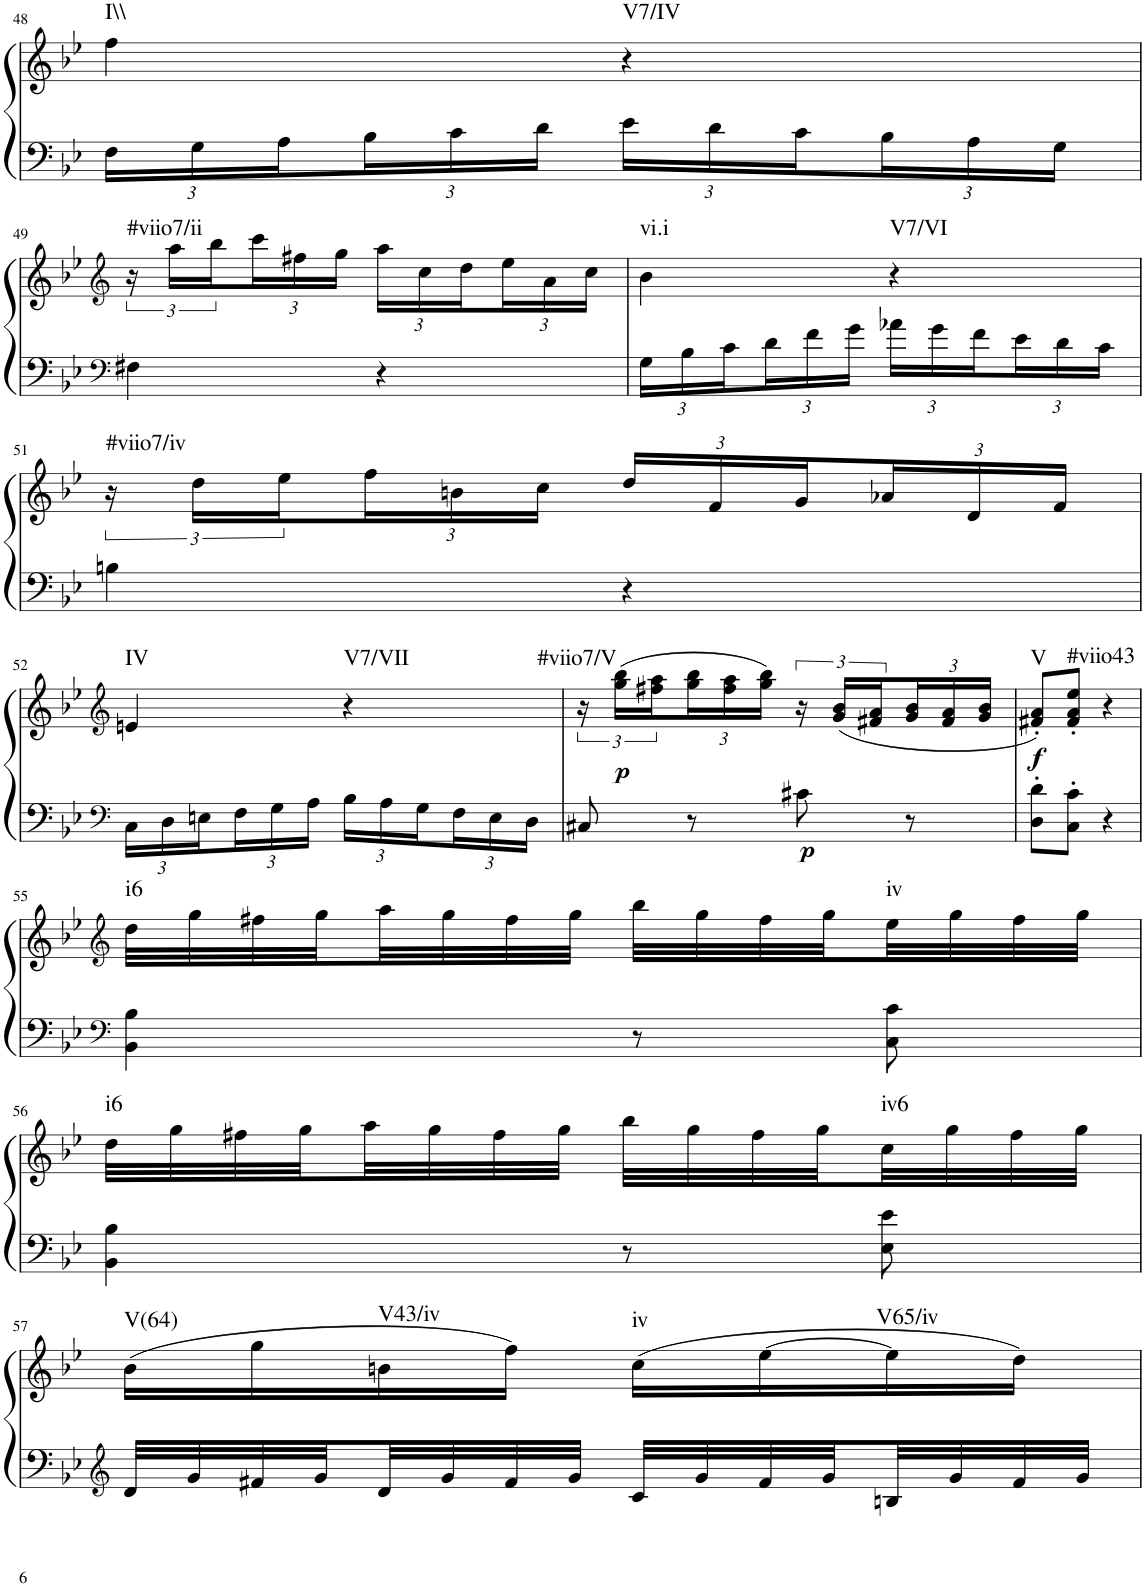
**kern	**kern	**dynam	**harte
*part1	*part1	*part1	*part1
*staff2	*staff1	*staff1/2	*
*I"Klavier linke Hand	*	*	*
!!LO:PB:g=z
*clefF4	*clefG2	*	*
*k[b-e-]	*k[b-e-]	*	*
*M2/4	*M2/4	*	*
=48	=48	=48	=48
*^	*	*	*
*	*Xbrackettup	*	*	*
!	!	!	!	!LO:H:kt=I\\
2ryy	24F\LL	4ff\	.	N
.	24G\	.	.	.
.	24A\	.	.	.
.	24B-\	.	.	.
.	24c\	.	.	.
.	24d\JJ	.	.	.
!	!	!	!	!LO:H:kt=V7/IV
.	24e-\LL	4r	.	N
.	24d\	.	.	.
.	24c\	.	.	.
.	24B-\	.	.	.
.	24A\	.	.	.
.	24G\JJ	.	.	.
*v	*v	*	*	*
!!LO:LB:g=z
=49	=49	=49	=49
*clefF4	*clefG2	*	*
*^	*	*	*
!	!	!	!	!LO:H:kt=#viio7/ii
*v	*v	*	*	*
4F#X\	24r	.	N
.	24aa\LL	.	.
.	24bb-\	.	.
*	*Xbrackettup	*	*
.	24ccc\	.	.
.	24ff#X\	.	.
.	24gg\JJ	.	.
4r	24aa\LL	.	.
.	24cc\	.	.
.	24dd\	.	.
.	24ee-\	.	.
.	24a\	.	.
.	24cc\JJ	.	.
=50	=50	=50	=50
!	!	!	!LO:H:kt=vi.i
24G\LL	4b-\	.	N
24B-\	.	.	.
24c\	.	.	.
24d\	.	.	.
24f\	.	.	.
24g\JJ	.	.	.
!	!	!	!LO:H:kt=V7/VI
24a-X\LL	4r	.	N
24g\	.	.	.
24f\	.	.	.
24e-\	.	.	.
24d\	.	.	.
24c\JJ	.	.	.
!!LO:LB:g=z
=51	=51	=51	=51
*	*brackettup	*	*
!	!	!	!LO:H:kt=#viio7/iv
4Bn\	24r	.	N
.	24dd\LL	.	.
.	24ee-\	.	.
*	*Xbrackettup	*	*
.	24ff\	.	.
.	24bn\	.	.
.	24cc\JJ	.	.
4r	24dd/LL	.	.
.	24f/	.	.
.	24g/	.	.
.	24a-X/	.	.
.	24d/	.	.
.	24f/JJ	.	.
!!LO:LB:g=z
=52	=52	=52	=52
*clefF4	*clefG2	*	*
!	!	!	!LO:H:kt=IV
24C\LL	4en/	.	N
24D\	.	.	.
24En\	.	.	.
24F\	.	.	.
24G\	.	.	.
24A\JJ	.	.	.
!	!	!	!LO:H:kt=V7/VII
24B-\LL	4r	.	N
24A\	.	.	.
24G\	.	.	.
24F\	.	.	.
24E\	.	.	.
24D\JJ	.	.	.
=53	=53	=53	=53
*	*brackettup	*	*
!	!	!	!LO:H:kt=#viio7/V
8C#X/	24r	.	N
!	!	!LO:DY:b	!
.	(24gg\ 24bb-\LL	p	.
.	24ff#X\ 24aa\	.	.
*	*Xbrackettup	*	*
8r	24gg\ 24bb-\	.	.
.	24ff#\ 24aa\	.	.
.	24gg\ 24bb-\JJ)	.	.
*	*brackettup	*	*
!	!	!LO:DY:b=2	!
8c#X\	24r	p	.
.	(24g/ 24b-/LL	.	.
.	24f#X/ 24a/	.	.
*	*Xbrackettup	*	*
8r	24g/ 24b-/	.	.
.	24f#/ 24a/	.	.
.	24g/ 24b-/JJ	.	.
=54	=54	=54	=54
!	!	!LO:DY:b	!LO:H:kt=V
8D\' 8d\'L	8f#X/' 8a/'L)	f	N
!	!	!	!LO:H:kt=#viio43
8C\' 8c\'J	8f#/' 8a/' 8ee-/'J	.	N
4r	4r	.	.
!!LO:LB:g=z
=55	=55	=55	=55
*clefF4	*clefG2	*	*
!	!	!	!LO:H:kt=i6
4BB-\ 4B-\	32dd\LLL	.	N
.	32gg\	.	.
.	32ff#X\	.	.
.	32gg\	.	.
.	32aa\	.	.
.	32gg\	.	.
.	32ff#\	.	.
.	32gg\JJJ	.	.
8r	32bb-\LLL	.	.
.	32gg\	.	.
.	32ff#\	.	.
.	32gg\	.	.
!	!	!	!LO:H:kt=iv
8C\ 8c\	32ee-\	.	N
.	32gg\	.	.
.	32ff#\	.	.
.	32gg\JJJ	.	.
!!LO:LB:g=z
=56	=56	=56	=56
!	!	!	!LO:H:kt=i6
4BB-\ 4B-\	32dd\LLL	.	N
.	32gg\	.	.
.	32ff#X\	.	.
.	32gg\	.	.
.	32aa\	.	.
.	32gg\	.	.
.	32ff#\	.	.
.	32gg\JJJ	.	.
8r	32bb-\LLL	.	.
.	32gg\	.	.
.	32ff#\	.	.
.	32gg\	.	.
!	!	!	!LO:H:kt=iv6
8E-\ 8e-\	32cc\	.	N
.	32gg\	.	.
.	32ff#\	.	.
.	32gg\JJJ	.	.
!!LO:LB:g=z
=57	=57	=57	=57
*clefG2	*	*	*
!	!	!	!LO:H:kt=V(64)
32d/LLL	(16b-\LL	.	N
32g/	.	.	.
32f#X/	16gg\	.	.
32g/	.	.	.
!	!	!	!LO:H:kt=V43/iv
32d/	16bn\	.	N
32g/	.	.	.
32f#/	16ff\JJ)	.	.
32g/JJJ	.	.	.
!	!	!	!LO:H:kt=iv
32c/LLL	(16cc\LL	.	N
32g/	.	.	.
32f#/	[16ee-\	.	.
32g/	.	.	.
!	!	!	!LO:H:kt=V65/iv
32Bn/	16ee-\]	.	N
32g/	.	.	.
32f#/	16dd\JJ)	.	.
32g/JJJ	.	.	.
=	=	=	=
*-	*-	*-	*-
